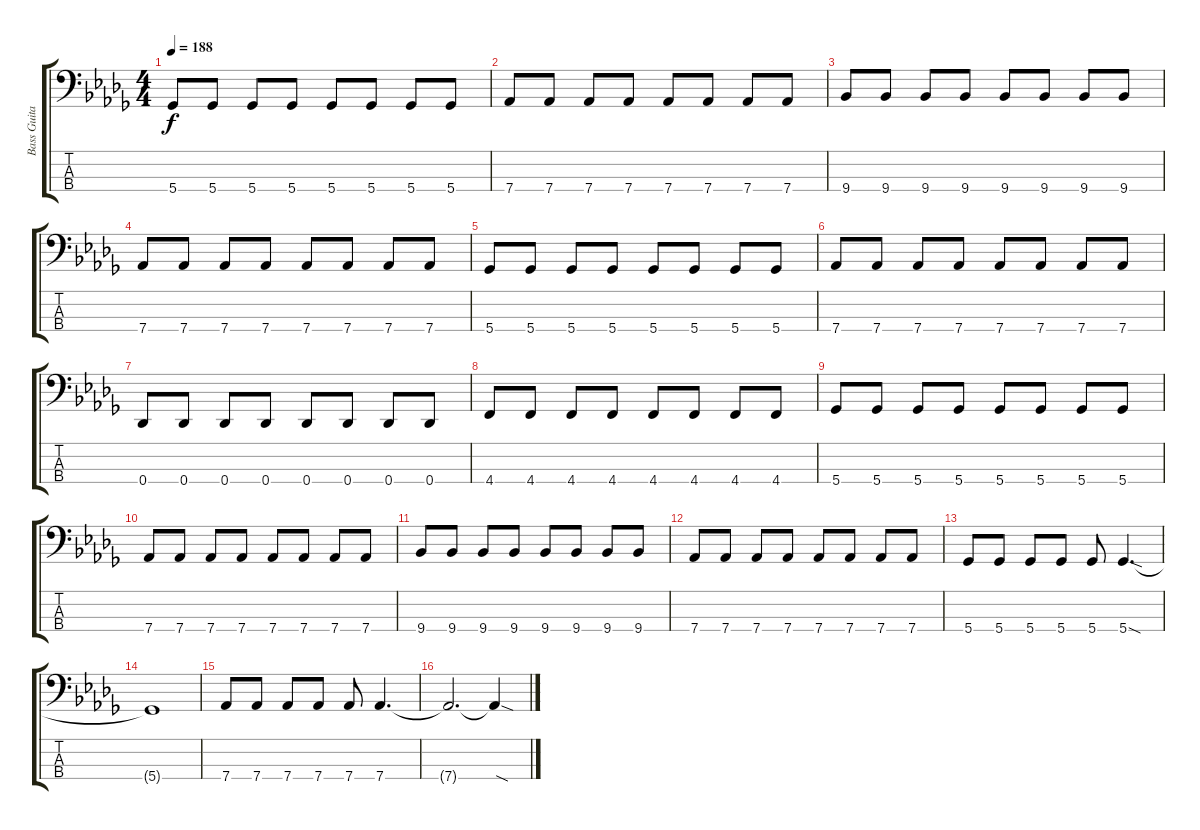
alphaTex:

\track ("Bass Guitar" "Bass Guita") {instrument electricbassfinger}
\staff {score tabs}
\tuning (Gb2 Db2 Ab1 Db1) {hide}
\ts (4 4)
\tempo 188
\clef f4
\ks db
5.4.8{dy f} 5.4.8 5.4.8 5.4.8 5.4.8 5.4.8 5.4.8 5.4.8 |
7.4.8 7.4.8 7.4.8 7.4.8 7.4.8 7.4.8 7.4.8 7.4.8 |
9.4.8 9.4.8 9.4.8 9.4.8 9.4.8 9.4.8 9.4.8 9.4.8 |
7.4.8 7.4.8 7.4.8 7.4.8 7.4.8 7.4.8 7.4.8 7.4.8 |
5.4.8 5.4.8 5.4.8 5.4.8 5.4.8 5.4.8 5.4.8 5.4.8 |
7.4.8 7.4.8 7.4.8 7.4.8 7.4.8 7.4.8 7.4.8 7.4.8 |
0.4.8 0.4.8 0.4.8 0.4.8 0.4.8 0.4.8 0.4.8 0.4.8 |
4.4.8 4.4.8 4.4.8 4.4.8 4.4.8 4.4.8 4.4.8 4.4.8 |
5.4.8 5.4.8 5.4.8 5.4.8 5.4.8 5.4.8 5.4.8 5.4.8 |
7.4.8 7.4.8 7.4.8 7.4.8 7.4.8 7.4.8 7.4.8 7.4.8 |
9.4.8 9.4.8 9.4.8 9.4.8 9.4.8 9.4.8 9.4.8 9.4.8 |
7.4.8 7.4.8 7.4.8 7.4.8 7.4.8 7.4.8 7.4.8 7.4.8 |
5.4.8 5.4.8 5.4.8 5.4.8 5.4.8 5.4{sod}.4{d} |
5.4{t}.1 |
7.4.8 7.4.8 7.4.8 7.4.8 7.4.8 7.4.4{d} |
7.4{t}.2{d} 7.4{sod t}.4
